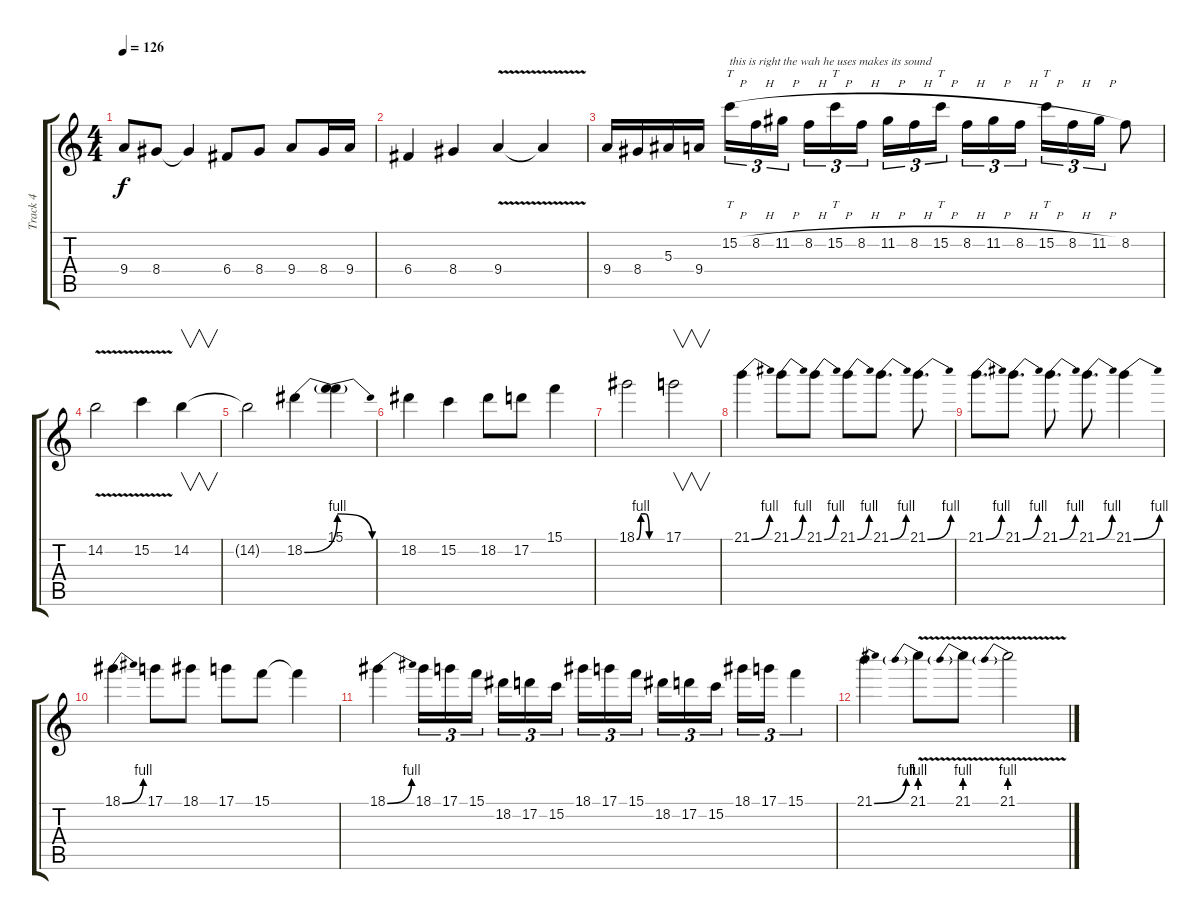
\track ("Track 4" "Track 4") {instrument distortionguitar}
\staff {score tabs}
\tuning (D4 A3 F3 C3 G2 C2) {hide}
\ts (4 4)
\tempo 126
\clef g2
\ks c
9.4.8{dy f} 8.4.8 8.4{t}.4 6.4.8 8.4.8 9.4.8 8.4.16 9.4.16 |
6.4.4 8.4.4 9.4{v}.4 9.4{t}.4 |
9.4.16 8.4.16 5.3.16 9.4.16 15.2{h}.16{tt tu (3 2) txt "this is right the wah he uses makes its sound"} 8.2{h}.16{tu (3 2)} 11.2{h}.16{tu (3 2) beam splitsecondary} 8.2{h}.16{tu (3 2)} 15.2{h}.16{tt tu (3 2)} 8.2{h}.16{tu (3 2)} 11.2{h}.16{tu (3 2)} 8.2{h}.16{tu (3 2)} 15.2{h}.16{tt tu (3 2) beam splitsecondary} 8.2{h}.16{tu (3 2)} 11.2{h}.16{tu (3 2)} 8.2{h}.16{tu (3 2)} 15.2{h}.16{tt tu (3 2)} 8.2{h}.16{tu (3 2)} 11.2{h}.16{tu (3 2)} 8.2.8 |
14.2{v}.2 15.2{v}.4 14.2.4{v} |
14.2{t}.2 18.2{be (bend 0 0 60 4)}.4 (15.1 18.2{be (release 0 4 60 0) t}).4 |
18.2.4 15.2.4 18.2.8 17.2.8 15.1.4 |
18.1{be (custom 0 0 10 4 20 4 30 0 60 0)}.2 17.1.2{v} |
21.1{be (bend 0 0 60 4)}.4 21.1{be (bend 0 0 60 4)}.8 21.1{be (bend 0 0 60 4)}.8 21.1{be (bend 0 0 60 4)}.8 21.1{be (bend 0 0 60 4)}.8{d} 21.1{be (bend 0 0 60 4)}.8{d} |
21.1{be (bend 0 0 60 4)}.8{d} 21.1{be (bend 0 0 60 4)}.8{d} 21.1{be (bend 0 0 60 4)}.8{d} 21.1{be (bend 0 0 60 4)}.8{d} 21.1{be (bend 0 0 60 4)}.4 |
18.1{be (bend 0 0 60 4)}.4 17.1.8 18.1.8 17.1.8 15.1.8 15.1{t}.4 |
18.1{be (bend 0 0 60 4)}.4 18.1.16{tu (3 2)} 17.1.16{tu (3 2)} 15.1.16{tu (3 2) beam splitsecondary} 18.2.16{tu (3 2)} 17.2.16{tu (3 2)} 15.2.16{tu (3 2)} 18.1.16{tu (3 2)} 17.1.16{tu (3 2)} 15.1.16{tu (3 2) beam splitsecondary} 18.2.16{tu (3 2)} 17.2.16{tu (3 2)} 15.2.16{tu (3 2)} 18.1.16{tu (3 2)} 17.1.16{tu (3 2)} 15.1.4{tu (3 2)} |
21.1{be (bend 0 0 60 4)}.4 21.1{be (prebend 0 4 60 4) v}.8 21.1{be (prebend 0 4 60 4) v}.8 21.1{be (prebend 0 4 60 4) v}.2
